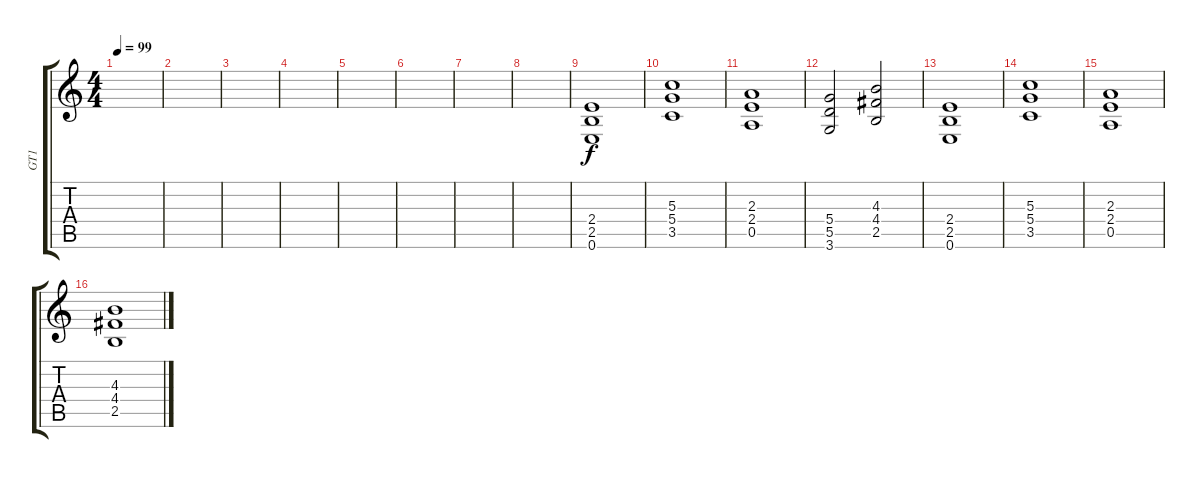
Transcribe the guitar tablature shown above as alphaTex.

\track ("GT1" "GT1") {instrument distortionguitar}
\staff {score tabs}
\tuning (E4 B3 G3 D3 A2 E2) {hide}
\ts (4 4)
\tempo 99
\clef g2
\ks c
|
|
|
|
|
|
|
|
(2.4 2.5 0.6).1 |
(5.3 5.4 3.5).1 |
(2.3 2.4 0.5).1 |
(5.4 5.5 3.6).2 (4.3 4.4 2.5).2 |
(2.4 2.5 0.6).1 |
(5.3 5.4 3.5).1 |
(2.3 2.4 0.5).1 |
(4.3 4.4 2.5).1
